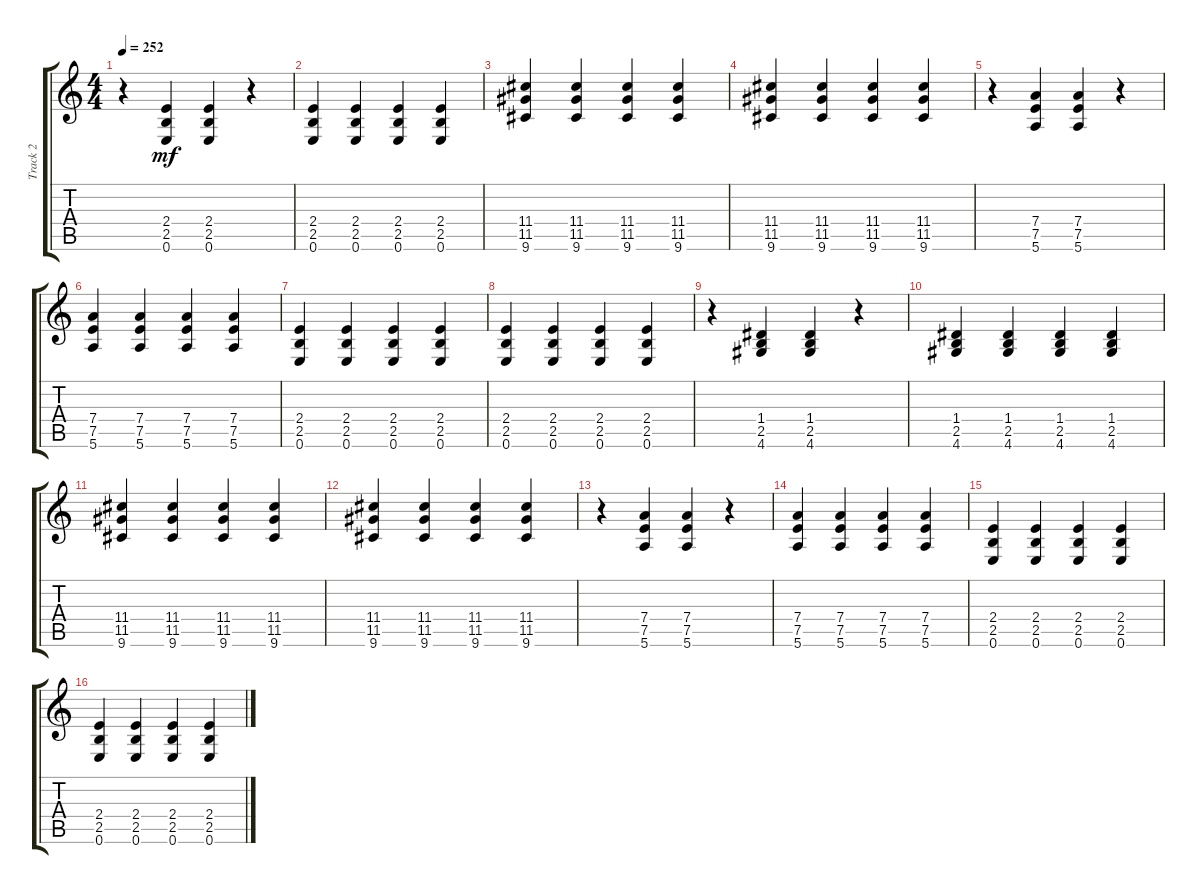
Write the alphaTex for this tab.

\track ("Track 2" "Track 2") {instrument distortionguitar}
\staff {score tabs}
\tuning (E4 B3 G3 D3 A2 E2) {hide}
\ts (4 4)
\tempo 252
\clef g2
\ks c
r.4{dy mf} (2.4 2.5 0.6).4 (2.4 2.5 0.6).4 r.4 |
(2.4 2.5 0.6).4 (2.4 2.5 0.6).4 (2.4 2.5 0.6).4 (2.4 2.5 0.6).4 |
(11.4 11.5 9.6).4 (11.4 11.5 9.6).4 (11.4 11.5 9.6).4 (11.4 11.5 9.6).4 |
(11.4 11.5 9.6).4 (11.4 11.5 9.6).4 (11.4 11.5 9.6).4 (11.4 11.5 9.6).4 |
r.4 (7.4 7.5 5.6).4 (7.4 7.5 5.6).4 r.4 |
(7.4 7.5 5.6).4 (7.4 7.5 5.6).4 (7.4 7.5 5.6).4 (7.4 7.5 5.6).4 |
(2.4 2.5 0.6).4 (2.4 2.5 0.6).4 (2.4 2.5 0.6).4 (2.4 2.5 0.6).4 |
(2.4 2.5 0.6).4 (2.4 2.5 0.6).4 (2.4 2.5 0.6).4 (2.4 2.5 0.6).4 |
r.4 (1.4 2.5 4.6).4 (1.4 2.5 4.6).4 r.4 |
(1.4 2.5 4.6).4 (1.4 2.5 4.6).4 (1.4 2.5 4.6).4 (1.4 2.5 4.6).4 |
(11.4 11.5 9.6).4 (11.4 11.5 9.6).4 (11.4 11.5 9.6).4 (11.4 11.5 9.6).4 |
(11.4 11.5 9.6).4 (11.4 11.5 9.6).4 (11.4 11.5 9.6).4 (11.4 11.5 9.6).4 |
r.4 (7.4 7.5 5.6).4 (7.4 7.5 5.6).4 r.4 |
(7.4 7.5 5.6).4 (7.4 7.5 5.6).4 (7.4 7.5 5.6).4 (7.4 7.5 5.6).4 |
(2.4 2.5 0.6).4 (2.4 2.5 0.6).4 (2.4 2.5 0.6).4 (2.4 2.5 0.6).4 |
(2.4 2.5 0.6).4 (2.4 2.5 0.6).4 (2.4 2.5 0.6).4 (2.4 2.5 0.6).4
